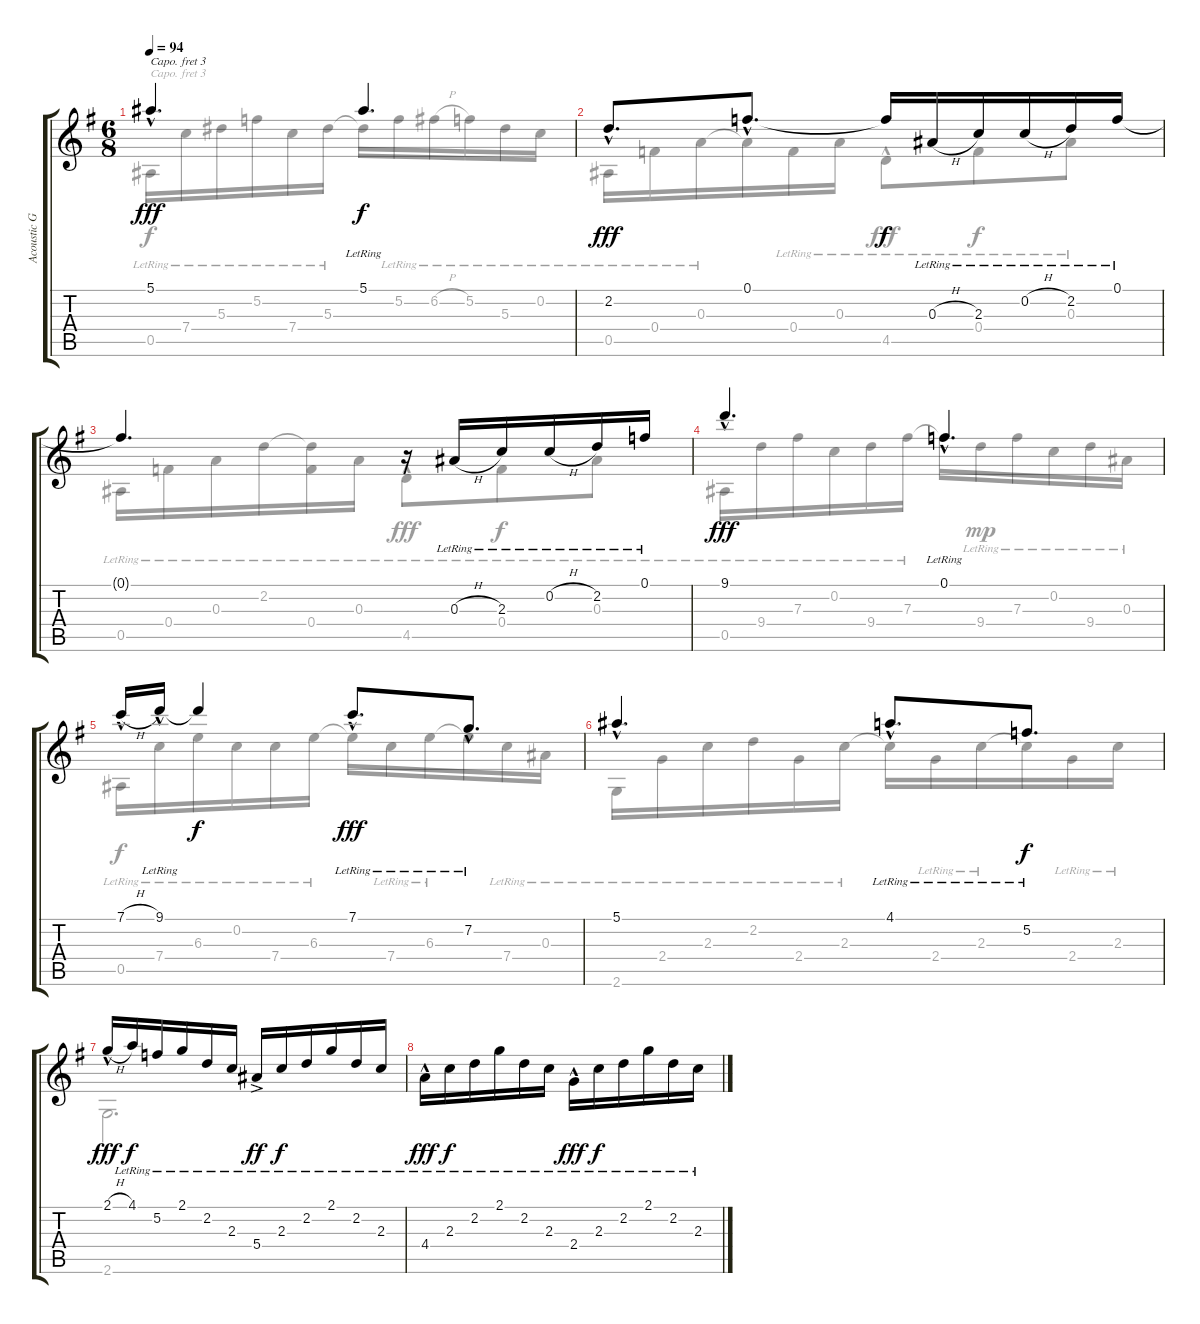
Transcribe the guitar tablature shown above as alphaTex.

\track ("Acoustic Guitar" "Acoustic G") {instrument acousticguitarsteel}
\staff {score tabs}
\capo 3
\tuning (D4 A3 G3 D3 G2 D2) {hide}
\voice
\ts (6 8)
\tempo 94
\clef g2
\ks g
5.1{hac}.4{d dy fff} 5.1{lr}.4{d dy f} |
2.2{hac}.8{d dy fff} 0.1{hac}.8{d} 0.1{t}.16{dy f} 0.3{h lr}.16 2.3{lr}.16 0.2{h lr}.16 2.2{lr}.16 0.1{lr}.16 |
0.1{t}.4{d} r.16 0.3{h lr}.16 2.3{lr}.16 0.2{h lr}.16 2.2{lr}.16 0.1{lr}.16 |
9.1{hac}.4{d dy fff} 0.1{hac lr}.4{d} |
7.1{h hac}.16 9.1{hac lr}.16 9.1{t}.4{dy f} 7.1{hac lr}.8{d dy fff} 7.2{hac lr}.8{d} |
5.1{hac}.4{d} 4.1{hac lr}.8{d} 5.2{lr}.8{d dy f} |
2.1{h hac}.16{dy fff} 4.1{lr}.16{dy f} 5.2{lr}.16 2.1{lr}.16 2.2{lr}.16 2.3{lr}.16 5.4{ac lr}.16{dy ff} 2.3{lr}.16{dy f} 2.2{lr}.16 2.1{lr}.16 2.2{lr}.16 2.3{lr}.16 |
4.4{hac lr}.16{dy fff} 2.3{lr}.16{dy f} 2.2{lr}.16 2.1{lr}.16 2.2{lr}.16 2.3{lr}.16 2.4{hac lr}.16{dy fff} 2.3{lr}.16{dy f} 2.2{lr}.16 2.1{lr}.16 2.2{lr}.16 2.3{lr}.16
\voice
\clef g2
\ottava regular
\simile none
\ks g
0.5{lr}.16{dy f} 7.4{lr}.16 5.3{lr}.16 5.2{lr}.16 7.4{lr}.16 5.3{lr}.16 5.3{t}.16 5.2{lr}.16 6.2{h lr}.16 5.2{lr}.16 5.3{lr}.16 0.2{lr}.16 |
0.5{lr}.16 0.4{lr}.16 0.3{lr}.16 0.3{t}.16 0.4{lr}.16 0.3{lr}.16 4.5{hac lr}.8{dy fff} 0.4{lr}.8{dy f} 0.3{lr}.8 |
0.5{lr}.16 0.4{lr}.16 0.3{lr}.16 2.2{lr}.16 (2.2{t} 0.4{lr}).16 0.3{lr}.16 4.5{hac lr}.8{dy fff} 0.4{lr}.8{dy f} 0.3{lr}.8 |
0.5{lr}.16 9.4{lr}.16 7.3{lr}.16 0.2{lr}.16 9.4{lr}.16 7.3{lr}.16 7.3{t}.16 9.4{lr}.16{dy mp} 7.3{lr}.16 0.2{lr}.16 9.4{lr}.16 0.3{lr}.16 |
0.5{lr}.16{dy f} 7.4{lr}.16 6.3{lr}.16 0.2{lr}.16 7.4{lr}.16 6.3{lr}.16 6.3{t}.16 7.4{lr}.16 6.3{lr}.16 6.3{t}.16 7.4{lr}.16 0.3{lr}.16 |
2.6{lr}.16 2.4{lr}.16 2.3{lr}.16 2.2{lr}.16 2.4{lr}.16 2.3{lr}.16 2.3{t}.16 2.4{lr}.16 2.3{lr}.16 2.3{t}.16 2.4{lr}.16 2.3{lr}.16 |
2.6.2{d} |
